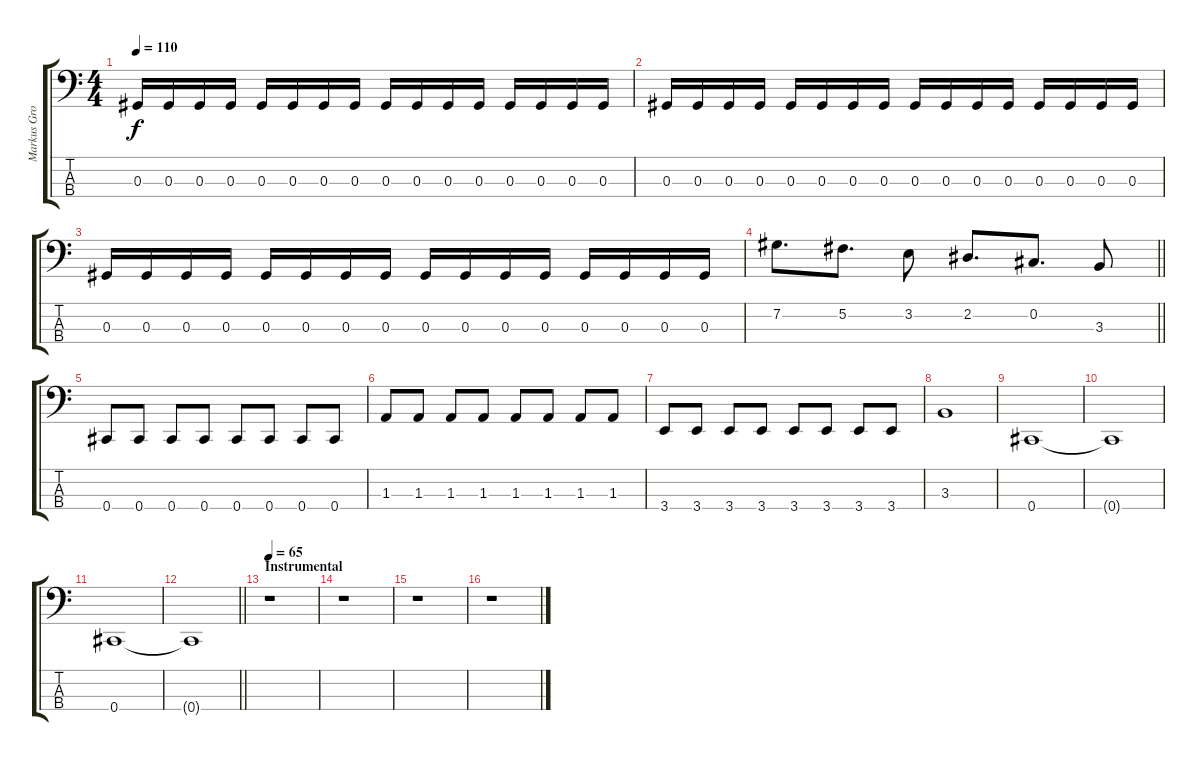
\track ("Markus Grosskopf (Bass)" "Markus Gro") {instrument electricbassfinger}
\staff {score tabs}
\tuning (Gb2 Db2 Ab1 Db1) {hide}
\ts (4 4)
\tempo 110
\clef f4
\ks c
0.3.16{dy f} 0.3.16 0.3.16 0.3.16 0.3.16 0.3.16 0.3.16 0.3.16 0.3.16 0.3.16 0.3.16 0.3.16 0.3.16 0.3.16 0.3.16 0.3.16 |
0.3.16 0.3.16 0.3.16 0.3.16 0.3.16 0.3.16 0.3.16 0.3.16 0.3.16 0.3.16 0.3.16 0.3.16 0.3.16 0.3.16 0.3.16 0.3.16 |
0.3.16 0.3.16 0.3.16 0.3.16 0.3.16 0.3.16 0.3.16 0.3.16 0.3.16 0.3.16 0.3.16 0.3.16 0.3.16 0.3.16 0.3.16 0.3.16 |
\barLineRight lightlight
7.2.8{d} 5.2.8{d} 3.2.8 2.2.8{d} 0.2.8{d} 3.3.8 |
0.4.8 0.4.8 0.4.8 0.4.8 0.4.8 0.4.8 0.4.8 0.4.8 |
1.3.8 1.3.8 1.3.8 1.3.8 1.3.8 1.3.8 1.3.8 1.3.8 |
3.4.8 3.4.8 3.4.8 3.4.8 3.4.8 3.4.8 3.4.8 3.4.8 |
3.3.1 |
0.4.1 |
0.4{t}.1 |
0.4.1 |
\barLineRight lightlight
0.4{t}.1 |
\section ("" "Instrumental")
\tempo 65
r.1 |
r.1 |
r.1 |
r.1
